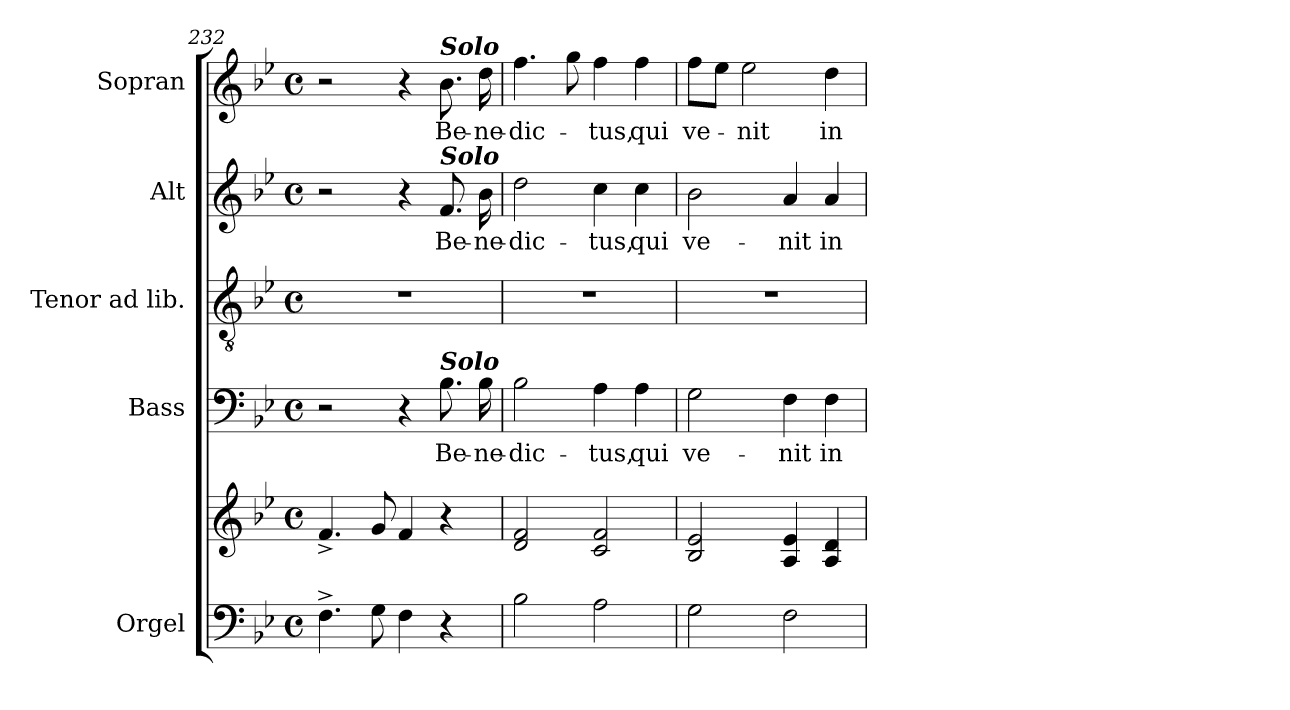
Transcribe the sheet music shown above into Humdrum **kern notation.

**kern	**kern	**kern	**text	**kern	**kern	**text	**kern	**text
*part5	*part5	*part4	*part4	*part3	*part2	*part2	*part1	*part1
*staff6	*staff5	*staff4	*staff4	*staff3	*staff2	*staff2	*staff1	*staff1
*I"Orgel	*	*I"Bass	*	*I"Tenor ad lib.	*I"Alt	*	*I"Sopran	*
*	*	*I'B.	*	*I'T.	*I'A.	*	*I'S.	*
*clefF4	*clefG2	*clefF4	*	*clefGv2	*clefG2	*	*clefG2	*
*k[b-e-]	*k[b-e-]	*k[b-e-]	*	*k[b-e-]	*k[b-e-]	*	*k[b-e-]	*
*B-:	*B-:	*B-:	*	*B-:	*B-:	*	*B-:	*
*M4/4	*M4/4	*M4/4	*	*M4/4	*M4/4	*	*M4/4	*
*met(c)	*met(c)	*met(c)	*	*met(c)	*met(c)	*	*met(c)	*
=232	=232	=232	=232	=232	=232	=232	=232	=232
4.F^>\	4.f^</	2r	.	1r	2r	.	2r	.
8G\	8g/	.	.	.	.	.	.	.
4F\	4f/	4r	.	.	4r	.	4r	.
!	!	!	!	!	!	!	!LO:TX:a:Bi:t=Solo	!
!	!	!	!	!	!LO:TX:a:Bi:t=Solo	!	!	!
!	!	!LO:TX:a:Bi:t=Solo	!	!	!	!	!	!
!	!	!	!LO:LY:b	!	!	!LO:LY:b	!	!LO:LY:b
4r	4r	8.B-\	Be-	.	8.f/	Be-	8.b-\	Be-
!	!	!	!LO:LY:b	!	!	!LO:LY:b	!	!LO:LY:b
.	.	16B-\	-ne-	.	16b-\	-ne-	16dd\	-ne-
=233	=233	=233	=233	=233	=233	=233	=233	=233
!	!	!	!LO:LY:b	!	!	!LO:LY:b	!	!LO:LY:b
2B-\	2d/ 2f/	2B-\	-dic-	1r	2dd\	-dic-	4.ff\	-dic-
.	.	.	.	.	.	.	8gg\	.
!	!	!	!LO:LY:b	!	!	!LO:LY:b	!	!LO:LY:b
2A\	2c/ 2f/	4A\	-tus,	.	4cc\	-tus,	4ff\	-tus,
!	!	!	!LO:LY:b	!	!	!LO:LY:b	!	!LO:LY:b
.	.	4A\	qui	.	4cc\	qui	4ff\	qui
=234	=234	=234	=234	=234	=234	=234	=234	=234
!	!	!	!LO:LY:b	!	!	!LO:LY:b	!	!LO:LY:b
2G\	2B-/ 2e-/	2G\	ve-	1r	2b-\	ve-	8ff\L	ve-
.	.	.	.	.	.	.	8ee-\J	.
!	!	!	!	!	!	!	!	!LO:LY:b
.	.	.	.	.	.	.	2ee-\	-nit
!	!	!	!LO:LY:b	!	!	!LO:LY:b	!	!
2F\	4A/ 4e-/	4F\	-nit	.	4a/	-nit	.	.
!	!	!	!LO:LY:b	!	!	!LO:LY:b	!	!LO:LY:b
.	4A/ 4d/	4F\	in	.	4a/	in	4dd\	in
=	=	=	=	=	=	=	=	=
*-	*-	*-	*-	*-	*-	*-	*-	*-
